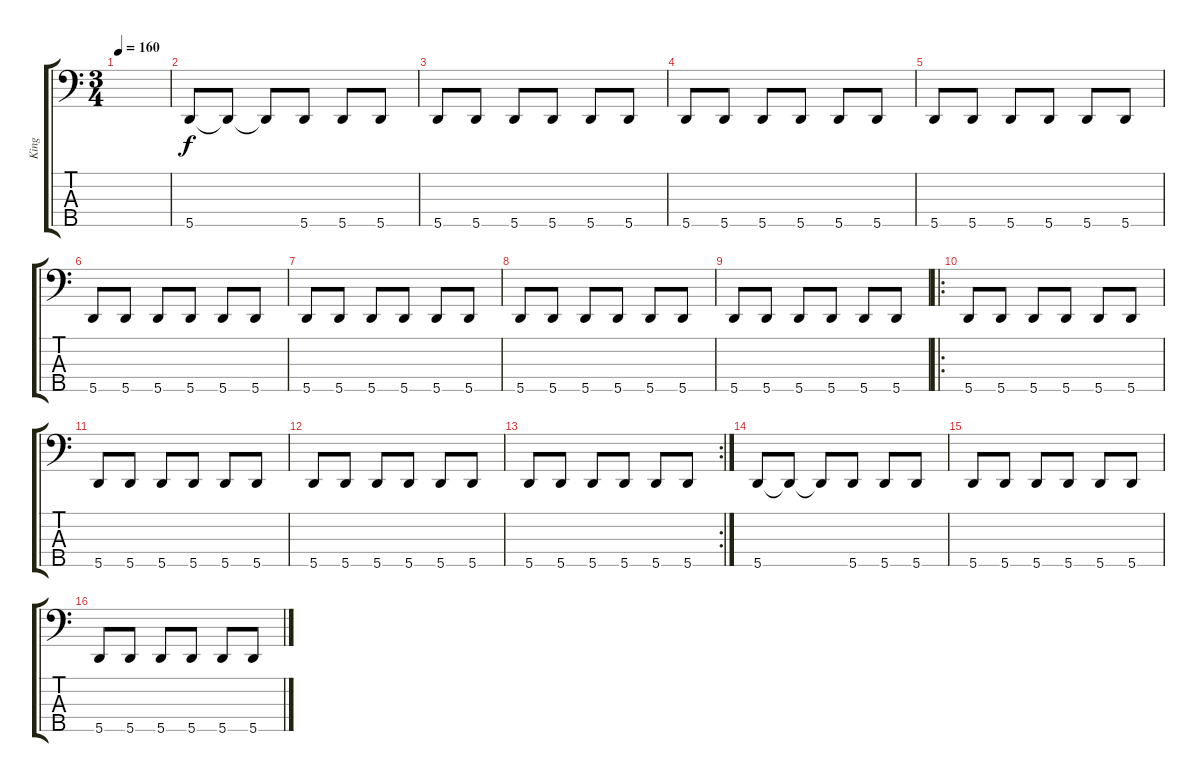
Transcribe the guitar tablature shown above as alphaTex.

\track ("King" "King") {instrument electricbassfinger}
\staff {score tabs}
\tuning (F2 C2 G1 D1 A0) {hide}
\ts (3 4)
\tempo 160
\clef f4
\ks c
|
5.5.8 5.5{t}.8 5.5{t}.8 5.5.8 5.5.8 5.5.8 |
5.5.8 5.5.8 5.5.8 5.5.8 5.5.8 5.5.8 |
5.5.8 5.5.8 5.5.8 5.5.8 5.5.8 5.5.8 |
5.5.8 5.5.8 5.5.8 5.5.8 5.5.8 5.5.8 |
5.5.8 5.5.8 5.5.8 5.5.8 5.5.8 5.5.8 |
5.5.8 5.5.8 5.5.8 5.5.8 5.5.8 5.5.8 |
5.5.8 5.5.8 5.5.8 5.5.8 5.5.8 5.5.8 |
5.5.8 5.5.8 5.5.8 5.5.8 5.5.8 5.5.8 |
\ro
5.5.8 5.5.8 5.5.8 5.5.8 5.5.8 5.5.8 |
5.5.8 5.5.8 5.5.8 5.5.8 5.5.8 5.5.8 |
5.5.8 5.5.8 5.5.8 5.5.8 5.5.8 5.5.8 |
\rc 2
5.5.8 5.5.8 5.5.8 5.5.8 5.5.8 5.5.8 |
5.5.8 5.5{t}.8 5.5{t}.8 5.5.8 5.5.8 5.5.8 |
5.5.8 5.5.8 5.5.8 5.5.8 5.5.8 5.5.8 |
5.5.8 5.5.8 5.5.8 5.5.8 5.5.8 5.5.8
